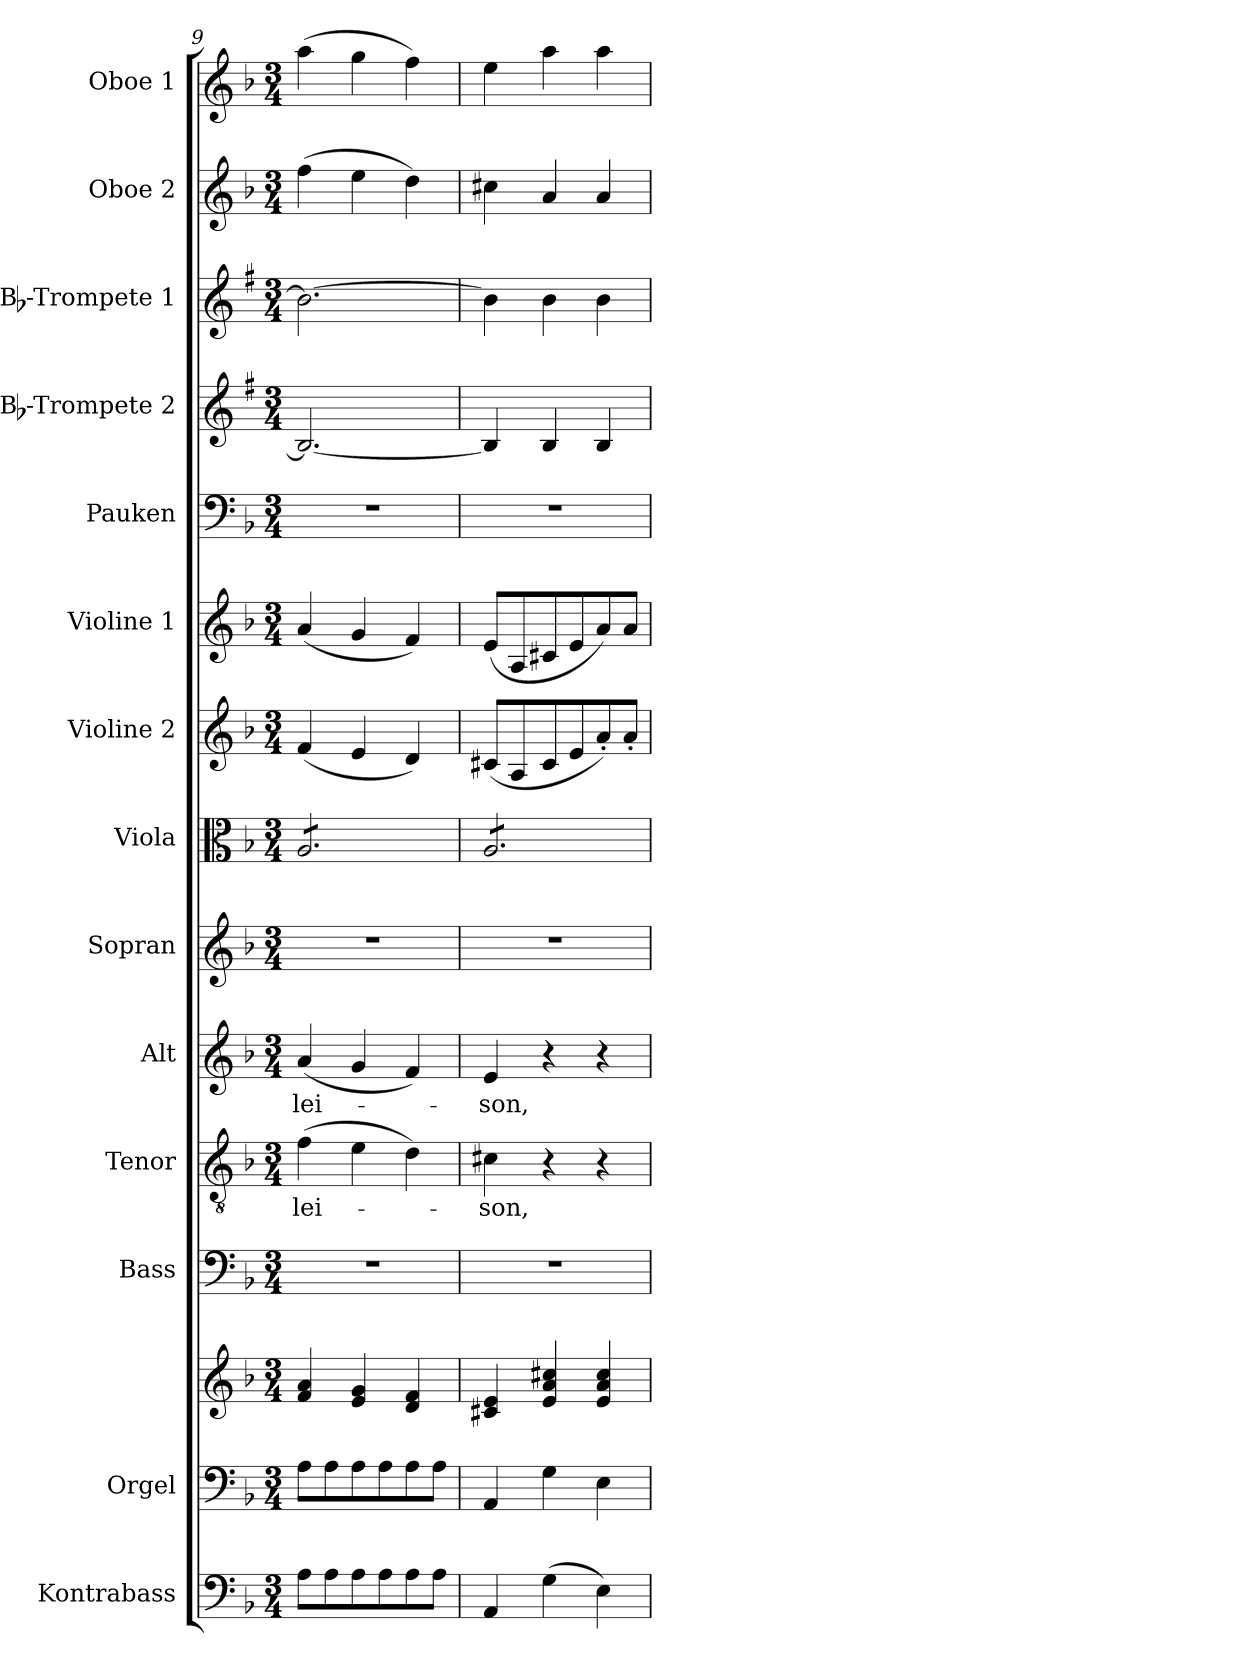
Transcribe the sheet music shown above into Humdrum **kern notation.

**kern	**kern	**kern	**kern	**kern	**text	**kern	**text	**kern	**kern	**kern	**kern	**kern	**kern	**kern	**kern	**kern
*part14	*part13	*part13	*part12	*part11	*part11	*part10	*part10	*part9	*part8	*part7	*part6	*part5	*part4	*part3	*part2	*part1
*staff15	*staff14	*staff13	*staff12	*staff11	*staff11	*staff10	*staff10	*staff9	*staff8	*staff7	*staff6	*staff5	*staff4	*staff3	*staff2	*staff1
*I"Kontrabass	*I"Orgel	*	*I"Bass	*I"Tenor	*	*I"Alt	*	*I"Sopran	*I"Viola	*I"Violine 2	*I"Violine 1	*I"Pauken	*I"Bb-Trompete 2	*I"Bb-Trompete 1	*I"Oboe 2	*I"Oboe 1
*I'Kb.	*I'Org.	*	*I'B.	*I'T.	*	*I'A.	*	*I'S.	*I'Vla.	*I'Vl. 2	*I'Vl. 1	*I'Pk.	*I'Bb Trp. 2	*I'Bb Trp. 1	*I'Ob. 2	*I'Ob. 1
*clefF4	*clefF4	*clefG2	*clefF4	*clefGv2	*	*clefG2	*	*clefG2	*clefC3	*clefG2	*clefG2	*clefF4	*clefG2	*clefG2	*clefG2	*clefG2
*ITrd7c12	*	*	*	*	*	*	*	*	*	*	*	*	*ITrd1c2	*ITrd1c2	*	*
*k[b-]	*k[b-]	*k[b-]	*k[b-]	*k[b-]	*	*k[b-]	*	*k[b-]	*k[b-]	*k[b-]	*k[b-]	*k[b-]	*k[b-]	*k[b-]	*k[b-]	*k[b-]
*F:	*F:	*F:	*F:	*F:	*	*F:	*	*F:	*F:	*F:	*F:	*F:	*F:	*F:	*F:	*F:
*M3/4	*M3/4	*M3/4	*M3/4	*M3/4	*	*M3/4	*	*M3/4	*M3/4	*M3/4	*M3/4	*M3/4	*M3/4	*M3/4	*M3/4	*M3/4
=9	=9	=9	=9	=9	=9	=9	=9	=9	=9	=9	=9	=9	=9	=9	=9	=9
!	!	!	!	!	!LO:LY:b	!	!LO:LY:b	!	!	!	!	!	!	!	!	!
*	*	*	*	*	*	*	*	*	*tremolo	*	*	*	*	*	*	*
8AA\L	8A\L	4f/ 4a/	2.r	(>4f\	-lei-	(<4a/	-lei-	2.r	8A/L	(<4f/	(<4a/	2.r	2.A/_	2.a\_	(>4ff\	(>4aa\
8AA\	8A\	.	.	.	.	.	.	.	8A/	.	.	.	.	.	.	.
8AA\	8A\	4e/ 4g/	.	4e\	.	4g/	.	.	8A/	4e/	4g/	.	.	.	4ee\	4gg\
8AA\	8A\	.	.	.	.	.	.	.	8A/	.	.	.	.	.	.	.
8AA\	8A\	4d/ 4f/	.	4d\)	.	4f/)	.	.	8A/	4d/)	4f/)	.	.	.	4dd\)	4ff\)
8AA\J	8A\J	.	.	.	.	.	.	.	8A/J	.	.	.	.	.	.	.
!!LO:PB:g=z
=10	=10	=10	=10	=10	=10	=10	=10	=10	=10	=10	=10	=10	=10	=10	=10	=10
!	!	!	!	!	!LO:LY:b	!	!LO:LY:b	!	!	!	!	!	!	!	!	!
4AAA/	4AA/	4c#X/ 4e/	2.r	4c#X\	-son,	4e/	-son,	2.r	8A/L	(<8c#X/L	(<8e/L	2.r	4A/]	4a\]	4cc#X\	4ee\
.	.	.	.	.	.	.	.	.	8A/	8A/	8A/	.	.	.	.	.
(>4GG\	4G\	4e/ 4a/ 4cc#X/	.	4r	.	4r	.	.	8A/	8c#/	8c#X/	.	4A/	4a\	4a/	4aa\
.	.	.	.	.	.	.	.	.	8A/	8e/	8e/	.	.	.	.	.
4EE\)	4E\	4e/ 4a/ 4cc#/	.	4r	.	4r	.	.	8A/	8a'</)	8a/)	.	4A/	4a\	4a/	4aa\
.	.	.	.	.	.	.	.	.	8A/J	8a'</J	8a/J	.	.	.	.	.
*	*	*	*	*	*	*	*	*	*Xtremolo	*	*	*	*	*	*	*
=	=	=	=	=	=	=	=	=	=	=	=	=	=	=	=	=
*-	*-	*-	*-	*-	*-	*-	*-	*-	*-	*-	*-	*-	*-	*-	*-	*-
